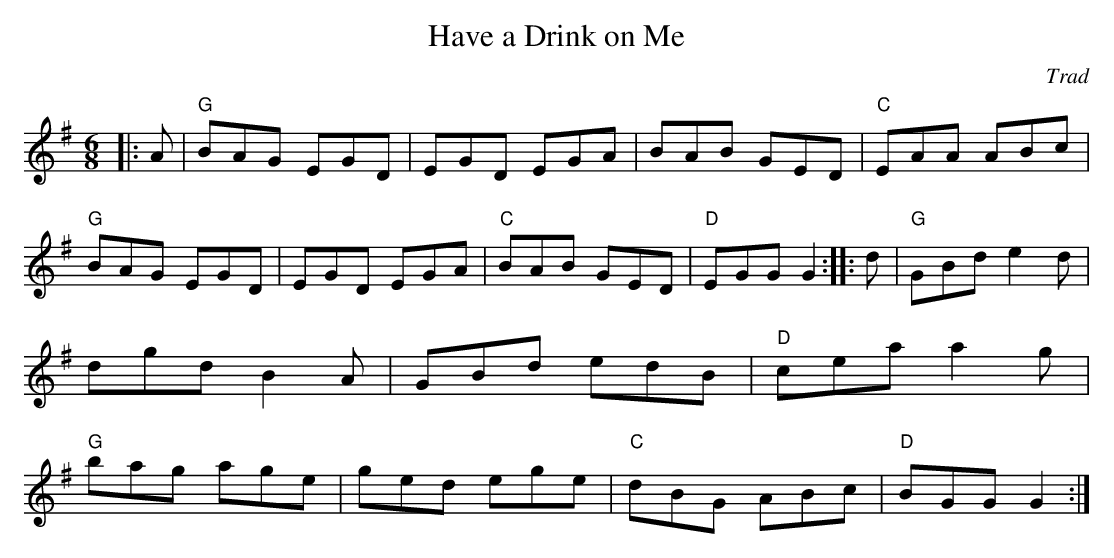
X:1
T:Have a Drink on Me
C:Trad
M:6/8
E:13
L:1/8
K:G
|:A|"G"BAG EGD|EGD EGA|BAB GED|"C"EAA ABc|\
"G"BAG EGD|EGD EGA|"C"BAB GED|"D"EGG G2::\
d|"G"GBd e2 d|dgd B2 A|GBd edB|"D"cea a2 g|\
"G"bag age|ged ege|"C"dBG ABc|"D"BGG G2:|**
